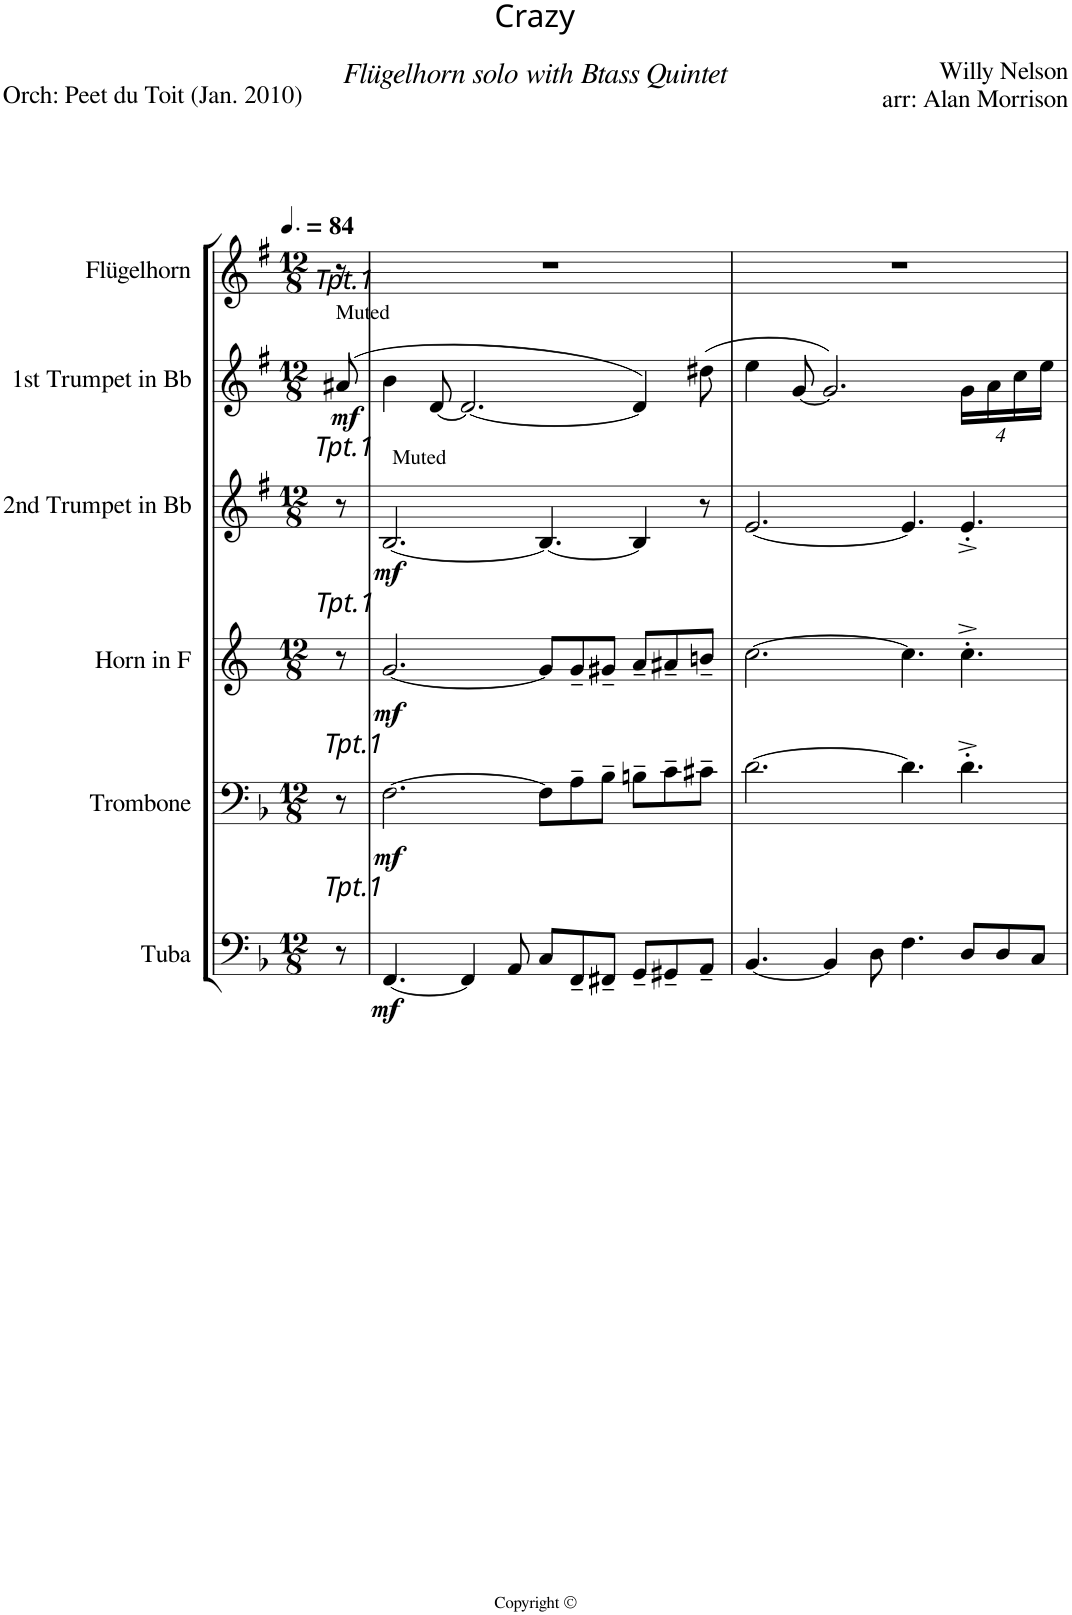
**kern	**dynam	**kern	**dynam	**kern	**dynam	**kern	**dynam	**kern	**dynam	**kern
*part6	*part6	*part5	*part5	*part4	*part4	*part3	*part3	*part2	*part2	*part1
*staff6	*staff6	*staff5	*staff5	*staff4	*staff4	*staff3	*staff3	*staff2	*staff2	*staff1
*I"Tuba	*	*I"Trombone	*	*I"Horn in F	*	*I"2nd Trumpet in Bb	*	*I"1st Trumpet in Bb	*	*I"Flügelhorn
*I'Tba.	*	*I'Tbn.	*	*I'Hn.	*	*I'Tpt. 2	*	*I'Tpt. 1	*	*I'Flghn.
*clefF4	*	*clefF4	*	*clefG2	*	*clefG2	*	*clefG2	*	*clefG2
*	*	*	*	*Trd4c7	*	*Trd1c2	*	*Trd1c2	*	*Trd1c2
*k[b-]	*	*k[b-]	*	*k[]	*	*k[f#]	*	*k[f#]	*	*k[f#]
*F:	*	*F:	*	*	*	*G:	*	*G:	*	*G:
*M12/8	*	*M12/8	*	*M12/8	*	*M12/8	*	*M12/8	*	*M12/8
*MM126	*	*MM126	*	*MM126	*	*MM126	*	*MM126	*	*MM126
=1	=1	=1	=1	=1	=1	=1	=1	=1	=1	=1
!	!	!	!	!	!	!	!	!	!	!LO:TX:a:i:t=Tpt.1
!	!	!	!	!	!	!	!	!LO:TX:a:t=Muted	!	!
!	!	!	!	!	!	!LO:TX:a:i:t=Tpt.1	!	!	!	!
!	!	!	!	!LO:TX:a:i:t=Tpt.1	!	!	!	!	!	!
!	!	!LO:TX:a:i:t=Tpt.1	!	!	!	!	!	!	!	!
!LO:TX:a:i:t=Tpt.1	!	!	!	!	!	!	!	!	!	!
!	!	!	!	!	!	!	!	!	!LO:DY:b	!
8r	.	8r	.	8r	.	8r	.	(8a#X/	mf	8r
=2	=2	=2	=2	=2	=2	=2	=2	=2	=2	=2
!	!	!	!	!	!	!LO:TX:a:t=Muted	!	!	!	!
!	!LO:DY:b	!	!LO:DY:b	!	!LO:DY:b	!	!LO:DY:b	!	!	!
[4.FF/	mf	[2.F\	mf	[2.g/	mf	[2.B/	mf	4b\	.	1.r
.	.	.	.	.	.	.	.	[8d/	.	.
4FF/]	.	.	.	.	.	.	.	2.d/_	.	.
8AA/	.	.	.	.	.	.	.	.	.	.
8C/L	.	8F\L]	.	8g/L]	.	4.B/_	.	.	.	.
8FF~/	.	8A~\	.	8g~/	.	.	.	.	.	.
8FF#X~/J	.	8B-~\J	.	8g#X~/J	.	.	.	.	.	.
8GG~/L	.	8Bn~\L	.	8a~/L	.	4B/]	.	4d/])	.	.
8GG#X~/	.	8c~\	.	8a#X~/	.	.	.	.	.	.
8AA~/J	.	8c#X~\J	.	8bn~/J	.	8r	.	(8dd#X\	.	.
=3	=3	=3	=3	=3	=3	=3	=3	=3	=3	=3
[4.BB-/	.	[2.d\	.	[2.cc\	.	[2.e/	.	4ee\	.	1.r
.	.	.	.	.	.	.	.	[8g/	.	.
4BB-/]	.	.	.	.	.	.	.	2.g/])	.	.
8D\	.	.	.	.	.	.	.	.	.	.
4.F\	.	4.d\]	.	4.cc\]	.	4.e/]	.	.	.	.
*	*	*	*	*	*	*	*	*Xbrackettup	*	*
8D/L	.	4.d'^\	.	4.cc'^\	.	4.e'^/	.	32%3g\LL	.	.
.	.	.	.	.	.	.	.	32%3a\	.	.
8D/	.	.	.	.	.	.	.	.	.	.
.	.	.	.	.	.	.	.	32%3cc\	.	.
8C/J	.	.	.	.	.	.	.	.	.	.
.	.	.	.	.	.	.	.	32%3ee\JJ	.	.
=	=	=	=	=	=	=	=	=	=	=
*-	*-	*-	*-	*-	*-	*-	*-	*-	*-	*-
